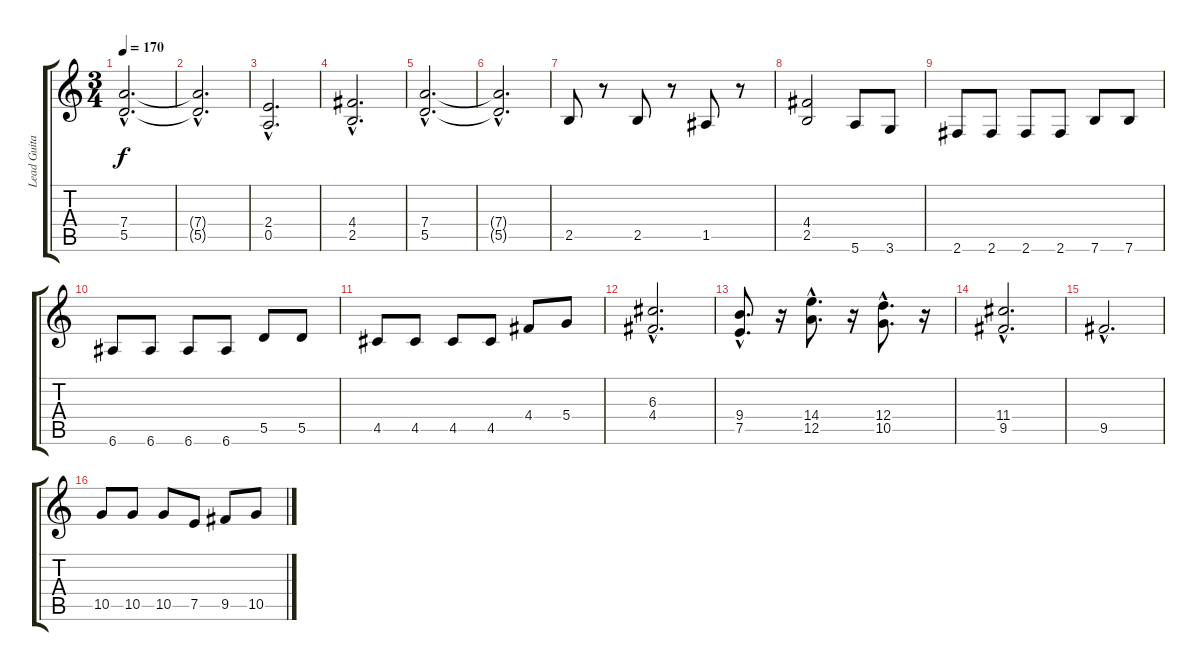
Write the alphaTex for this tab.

\track ("Lead Guitar" "Lead Guita") {instrument distortionguitar}
\staff {score tabs}
\tuning (E4 B3 G3 D3 A2 E2) {hide}
\ts (3 4)
\tempo 170
\clef g2
\ks c
(7.4{hac} 5.5{hac}).2{d dy f} |
(7.4{hac t} 5.5{hac t}).2{d} |
(2.4{hac} 0.5{hac}).2{d} |
(4.4{hac} 2.5{hac}).2{d} |
(7.4{hac} 5.5{hac}).2{d} |
(7.4{hac t} 5.5{hac t}).2{d} |
2.5.8 r.8 2.5.8 r.8 1.5.8 r.8 |
(4.4 2.5).2 5.6.8 3.6.8 |
2.6.8 2.6.8 2.6.8 2.6.8 7.6.8 7.6.8 |
6.6.8 6.6.8 6.6.8 6.6.8 5.5.8 5.5.8 |
4.5.8 4.5.8 4.5.8 4.5.8 4.4.8 5.4.8 |
(6.3{hac} 4.4{hac}).2{d} |
(9.4{hac} 7.5{hac}).8{d} r.16 (14.4{hac} 12.5{hac}).8{d} r.16 (12.4{hac} 10.5{hac}).8{d} r.16 |
(11.4{hac} 9.5{hac}).2{d} |
9.5{hac}.2{d} |
10.5.8 10.5.8 10.5.8 7.5.8 9.5.8 10.5.8
